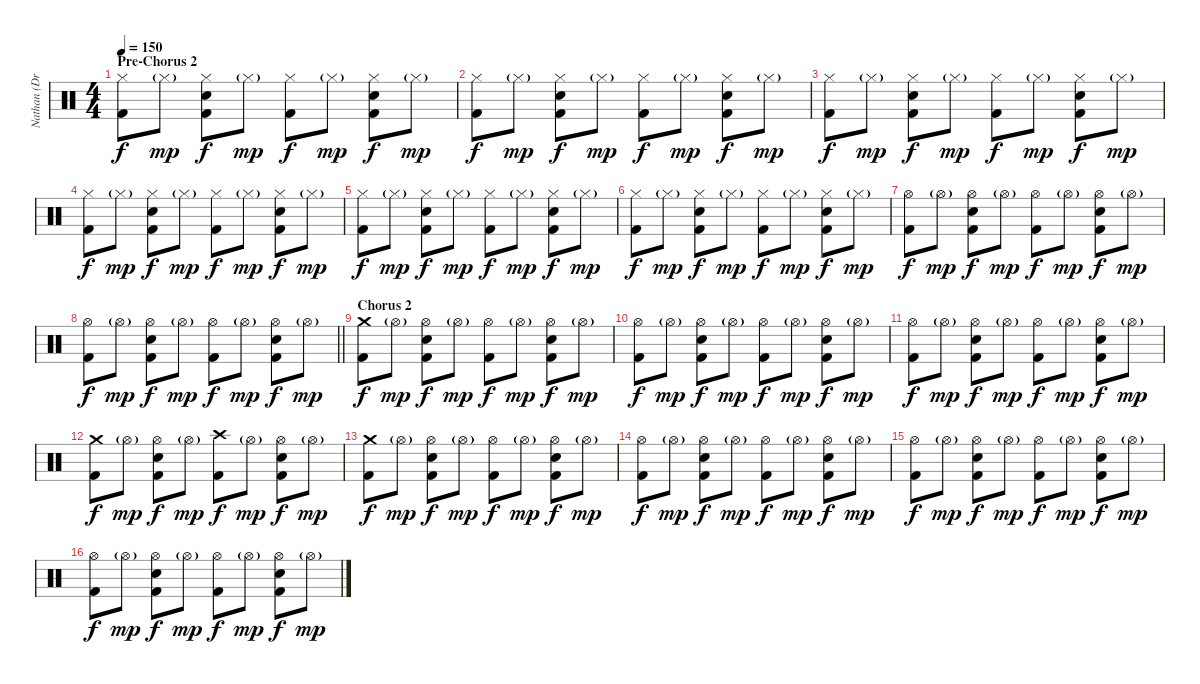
\track ("Nathan (Drums)" "Nathan (Dr") {instrument percussion}
\staff {score}
\articulation defaults
\ts (4 4)
\section ("" "Pre-Chorus 2")
\tempo 150
\clef neutral
\ks c
("Hi-Hat (closed)" "Kick (hit) 2").8{dy f} "Hi-Hat (closed)"{g}.8{dy mp} ("Hi-Hat (closed)" "Electric Snare (hit)" "Kick (hit) 2").8{dy f} "Hi-Hat (closed)"{g}.8{dy mp} ("Hi-Hat (closed)" "Kick (hit) 2").8{dy f} "Hi-Hat (closed)"{g}.8{dy mp} ("Hi-Hat (closed)" "Electric Snare (hit)" "Kick (hit) 2").8{dy f} "Hi-Hat (closed)"{g}.8{dy mp} |
("Hi-Hat (closed)" "Kick (hit) 2").8{dy f} "Hi-Hat (closed)"{g}.8{dy mp} ("Hi-Hat (closed)" "Electric Snare (hit)" "Kick (hit) 2").8{dy f} "Hi-Hat (closed)"{g}.8{dy mp} ("Hi-Hat (closed)" "Kick (hit) 2").8{dy f} "Hi-Hat (closed)"{g}.8{dy mp} ("Hi-Hat (closed)" "Electric Snare (hit)" "Kick (hit) 2").8{dy f} "Hi-Hat (closed)"{g}.8{dy mp} |
("Hi-Hat (closed)" "Kick (hit) 2").8{dy f} "Hi-Hat (closed)"{g}.8{dy mp} ("Hi-Hat (closed)" "Electric Snare (hit)" "Kick (hit) 2").8{dy f} "Hi-Hat (closed)"{g}.8{dy mp} ("Hi-Hat (closed)" "Kick (hit) 2").8{dy f} "Hi-Hat (closed)"{g}.8{dy mp} ("Hi-Hat (closed)" "Electric Snare (hit)" "Kick (hit) 2").8{dy f} "Hi-Hat (closed)"{g}.8{dy mp} |
("Hi-Hat (closed)" "Kick (hit) 2").8{dy f} "Hi-Hat (closed)"{g}.8{dy mp} ("Hi-Hat (closed)" "Electric Snare (hit)" "Kick (hit) 2").8{dy f} "Hi-Hat (closed)"{g}.8{dy mp} ("Hi-Hat (closed)" "Kick (hit) 2").8{dy f} "Hi-Hat (closed)"{g}.8{dy mp} ("Hi-Hat (closed)" "Electric Snare (hit)" "Kick (hit) 2").8{dy f} "Hi-Hat (closed)"{g}.8{dy mp} |
("Hi-Hat (closed)" "Kick (hit) 2").8{dy f} "Hi-Hat (closed)"{g}.8{dy mp} ("Hi-Hat (closed)" "Electric Snare (hit)" "Kick (hit) 2").8{dy f} "Hi-Hat (closed)"{g}.8{dy mp} ("Hi-Hat (closed)" "Kick (hit) 2").8{dy f} "Hi-Hat (closed)"{g}.8{dy mp} ("Hi-Hat (closed)" "Electric Snare (hit)" "Kick (hit) 2").8{dy f} "Hi-Hat (closed)"{g}.8{dy mp} |
("Hi-Hat (closed)" "Kick (hit) 2").8{dy f} "Hi-Hat (closed)"{g}.8{dy mp} ("Hi-Hat (closed)" "Electric Snare (hit)" "Kick (hit) 2").8{dy f} "Hi-Hat (closed)"{g}.8{dy mp} ("Hi-Hat (closed)" "Kick (hit) 2").8{dy f} "Hi-Hat (closed)"{g}.8{dy mp} ("Hi-Hat (closed)" "Electric Snare (hit)" "Kick (hit) 2").8{dy f} "Hi-Hat (closed)"{g}.8{dy mp} |
("Hi-Hat (open)" "Kick (hit) 2").8{dy f} "Hi-Hat (open)"{g}.8{dy mp} ("Hi-Hat (open)" "Electric Snare (hit)" "Kick (hit) 2").8{dy f} "Hi-Hat (open)"{g}.8{dy mp} ("Hi-Hat (open)" "Kick (hit) 2").8{dy f} "Hi-Hat (open)"{g}.8{dy mp} ("Hi-Hat (open)" "Electric Snare (hit)" "Kick (hit) 2").8{dy f} "Hi-Hat (open)"{g}.8{dy mp} |
\barLineRight lightlight
("Hi-Hat (open)" "Kick (hit) 2").8{dy f} "Hi-Hat (open)"{g}.8{dy mp} ("Hi-Hat (open)" "Electric Snare (hit)" "Kick (hit) 2").8{dy f} "Hi-Hat (open)"{g}.8{dy mp} ("Hi-Hat (open)" "Kick (hit) 2").8{dy f} "Hi-Hat (open)"{g}.8{dy mp} ("Hi-Hat (open)" "Electric Snare (hit)" "Kick (hit) 2").8{dy f} "Hi-Hat (open)"{g}.8{dy mp} |
\section ("" "Chorus 2")
("Crash medium (hit)" "Kick (hit) 2").8{dy f} "Hi-Hat (open)"{g}.8{dy mp} ("Hi-Hat (open)" "Electric Snare (hit)" "Kick (hit) 2").8{dy f} "Hi-Hat (open)"{g}.8{dy mp} ("Hi-Hat (open)" "Kick (hit) 2").8{dy f} "Hi-Hat (open)"{g}.8{dy mp} ("Hi-Hat (open)" "Electric Snare (hit)" "Kick (hit) 2").8{dy f} "Hi-Hat (open)"{g}.8{dy mp} |
("Hi-Hat (open)" "Kick (hit) 2").8{dy f} "Hi-Hat (open)"{g}.8{dy mp} ("Hi-Hat (open)" "Electric Snare (hit)" "Kick (hit) 2").8{dy f} "Hi-Hat (open)"{g}.8{dy mp} ("Hi-Hat (open)" "Kick (hit) 2").8{dy f} "Hi-Hat (open)"{g}.8{dy mp} ("Hi-Hat (open)" "Electric Snare (hit)" "Kick (hit) 2").8{dy f} "Hi-Hat (open)"{g}.8{dy mp} |
("Hi-Hat (open)" "Kick (hit) 2").8{dy f} "Hi-Hat (open)"{g}.8{dy mp} ("Hi-Hat (open)" "Electric Snare (hit)" "Kick (hit) 2").8{dy f} "Hi-Hat (open)"{g}.8{dy mp} ("Hi-Hat (open)" "Kick (hit) 2").8{dy f} "Hi-Hat (open)"{g}.8{dy mp} ("Hi-Hat (open)" "Electric Snare (hit)" "Kick (hit) 2").8{dy f} "Hi-Hat (open)"{g}.8{dy mp} |
("Crash medium (hit)" "Kick (hit) 2").8{dy f} "Hi-Hat (open)"{g}.8{dy mp} ("Hi-Hat (open)" "Electric Snare (hit)" "Kick (hit) 2").8{dy f} "Hi-Hat (open)"{g}.8{dy mp} ("Crash high (hit)" "Kick (hit) 2").8{dy f} "Hi-Hat (open)"{g}.8{dy mp} ("Hi-Hat (open)" "Electric Snare (hit)" "Kick (hit) 2").8{dy f} "Hi-Hat (open)"{g}.8{dy mp} |
("Crash medium (hit)" "Kick (hit) 2").8{dy f} "Hi-Hat (open)"{g}.8{dy mp} ("Hi-Hat (open)" "Electric Snare (hit)" "Kick (hit) 2").8{dy f} "Hi-Hat (open)"{g}.8{dy mp} ("Hi-Hat (open)" "Kick (hit) 2").8{dy f} "Hi-Hat (open)"{g}.8{dy mp} ("Hi-Hat (open)" "Electric Snare (hit)" "Kick (hit) 2").8{dy f} "Hi-Hat (open)"{g}.8{dy mp} |
("Hi-Hat (open)" "Kick (hit) 2").8{dy f} "Hi-Hat (open)"{g}.8{dy mp} ("Hi-Hat (open)" "Electric Snare (hit)" "Kick (hit) 2").8{dy f} "Hi-Hat (open)"{g}.8{dy mp} ("Hi-Hat (open)" "Kick (hit) 2").8{dy f} "Hi-Hat (open)"{g}.8{dy mp} ("Hi-Hat (open)" "Electric Snare (hit)" "Kick (hit) 2").8{dy f} "Hi-Hat (open)"{g}.8{dy mp} |
("Hi-Hat (open)" "Kick (hit) 2").8{dy f} "Hi-Hat (open)"{g}.8{dy mp} ("Hi-Hat (open)" "Electric Snare (hit)" "Kick (hit) 2").8{dy f} "Hi-Hat (open)"{g}.8{dy mp} ("Hi-Hat (open)" "Kick (hit) 2").8{dy f} "Hi-Hat (open)"{g}.8{dy mp} ("Hi-Hat (open)" "Electric Snare (hit)" "Kick (hit) 2").8{dy f} "Hi-Hat (open)"{g}.8{dy mp} |
("Hi-Hat (open)" "Kick (hit) 2").8{dy f} "Hi-Hat (open)"{g}.8{dy mp} ("Hi-Hat (open)" "Electric Snare (hit)" "Kick (hit) 2").8{dy f} "Hi-Hat (open)"{g}.8{dy mp} ("Hi-Hat (open)" "Kick (hit) 2").8{dy f} "Hi-Hat (open)"{g}.8{dy mp} ("Hi-Hat (open)" "Electric Snare (hit)" "Kick (hit) 2").8{dy f} "Hi-Hat (open)"{g}.8{dy mp}
